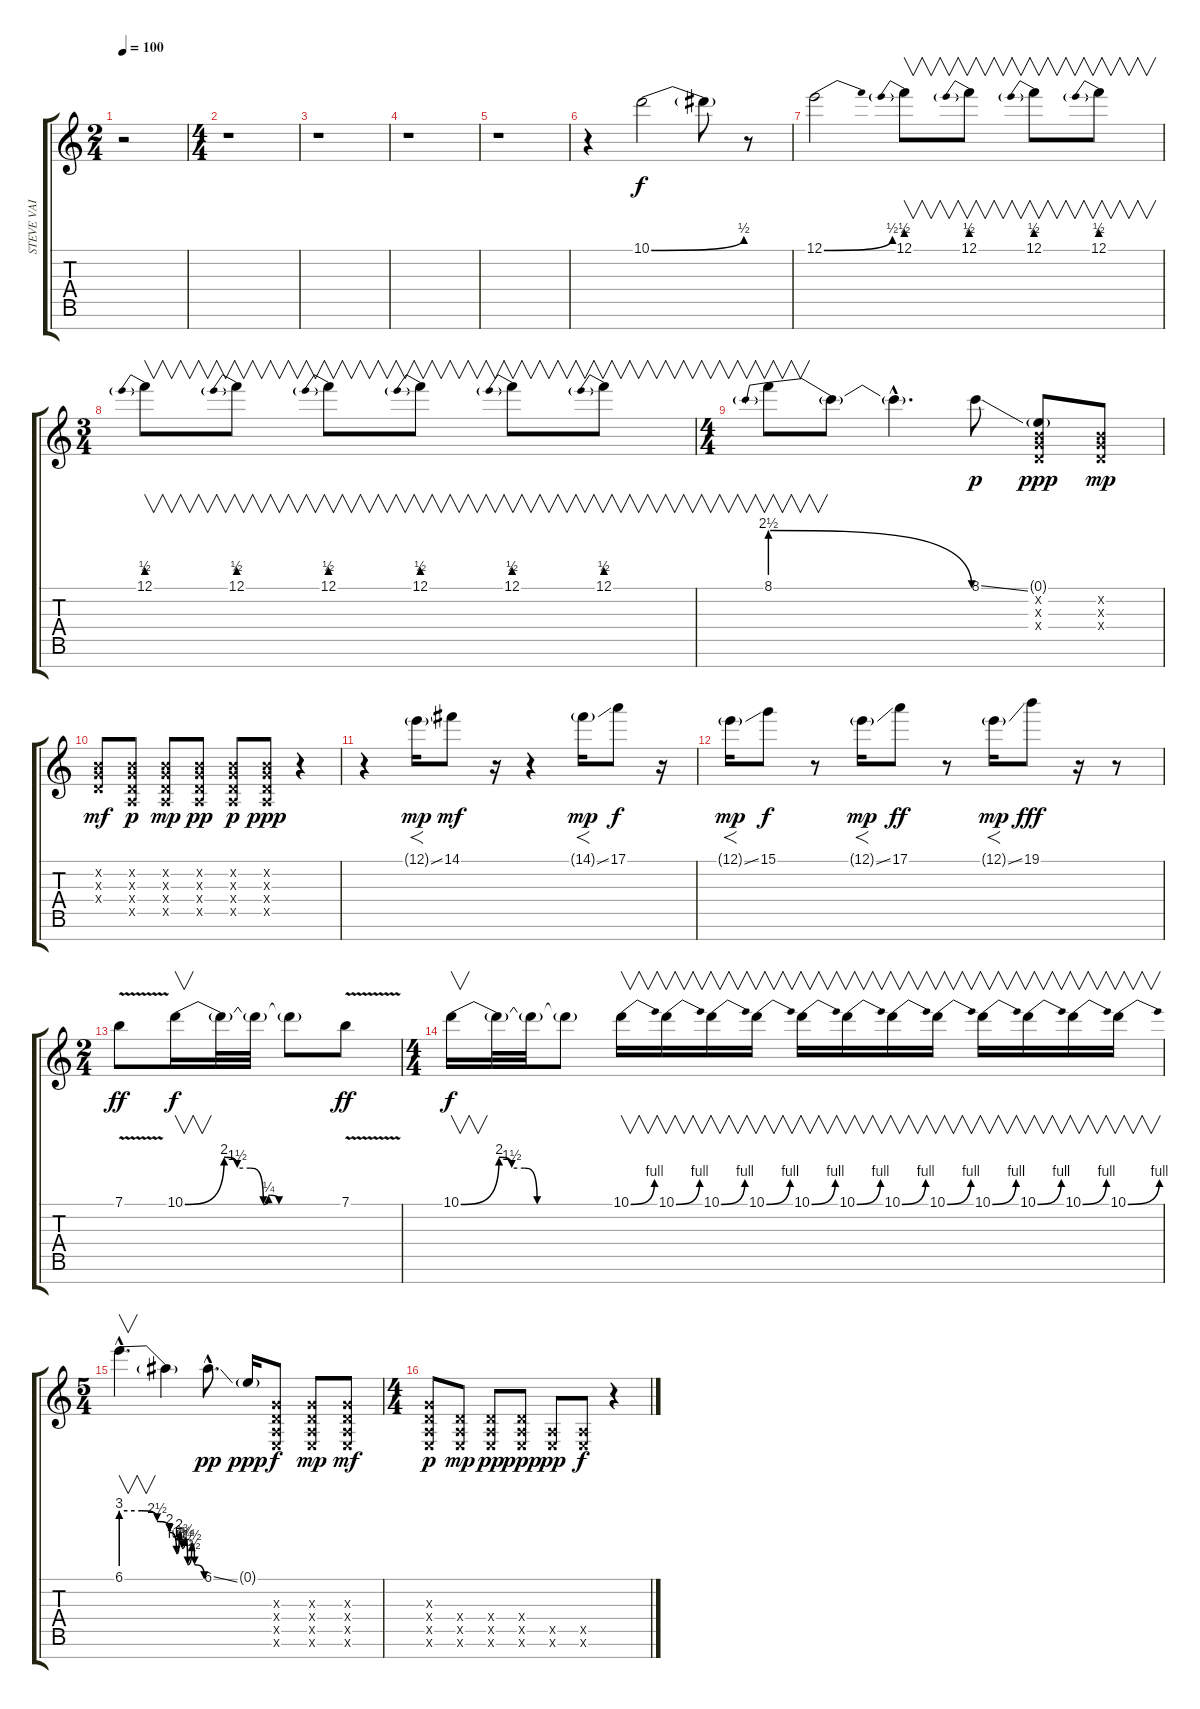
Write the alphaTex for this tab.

\track ("STEVE VAI (PART)" "STEVE VAI ") {instrument overdrivenguitar}
\staff {score tabs}
\tuning (E4 B3 G3 D3 A2 E2 B1) {hide}
\ts (2 4)
\tempo 100
\clef g2
\ks c
r.2{dy f} |
\ts (4 4)
r.1 |
r.1 |
r.1 |
r.1 |
r.4 10.1{be (bend 0 0 60 2)}.2 10.1{t}.8 r.8 |
12.1{be (bend 0 0 60 2)}.2 12.1{be (prebend 0 2 60 2)}.8{v} 12.1{be (prebend 0 2 60 2)}.8{v} 12.1{be (prebend 0 2 60 2)}.8{v} 12.1{be (prebend 0 2 60 2)}.8{v} |
\ts (3 4)
12.1{be (prebend 0 2 60 2)}.8{v} 12.1{be (prebend 0 2 60 2)}.8{v} 12.1{be (prebend 0 2 60 2)}.8{v} 12.1{be (prebend 0 2 60 2)}.8{v} 12.1{be (prebend 0 2 60 2)}.8{v} 12.1{be (prebend 0 2 60 2)}.8{v} |
\ts (4 4)
8.1{be (prebendrelease 0 10 60 0)}.8{v} 8.1{t}.8 8.1{hac t}.4{d} 8.1{ss}.8{dy p} (0.1{g} 0.2{x} 0.3{x} 0.4{x}).8{dy ppp} (0.2{x} 0.3{x} 0.4{x}).8{dy mp} |
(0.2{x} 0.3{x} 0.4{x}).8{dy mf} (0.2{x} 0.3{x} 0.4{x} 0.5{x}).8{dy p} (0.2{x} 0.3{x} 0.4{x} 0.5{x}).8{dy mp} (0.2{x} 0.3{x} 0.4{x} 0.5{x}).8{dy pp} (0.2{x} 0.3{x} 0.4{x} 0.5{x}).8{dy p} (0.2{x} 0.3{x} 0.4{x} 0.5{x}).8{dy ppp} r.4 |
r.4 12.1{ss g}.16{f dy mp} 14.1.8{dy mf} r.16 r.4 14.1{ss g}.16{f dy mp} 17.1.8{dy f} r.16 |
12.1{ss g}.16{f dy mp} 15.1.8{dy f} r.8 12.1{ss g}.16{f dy mp} 17.1.8{dy ff} r.8 12.1{ss g}.16{f dy mp} 19.1.8{dy fff} r.16 r.8 |
\ts (2 4)
7.1{v}.8{dy ff} 10.1{be (custom 0 0 15 8 20 6 25 6 30 0 32 1 36 0 45 0 60 0)}.16{v dy f} 10.1{t}.32 10.1{t}.32 10.1{t}.8 7.1{v}.8{dy ff} |
\ts (4 4)
10.1{be (custom 0 0 15 8 20 6 25 6 30 0 60 0)}.16{v dy f} 10.1{t}.32 10.1{t}.32 10.1{t}.8 10.1{be (bend 0 0 60 4)}.16{v} 10.1{be (bend 0 0 60 4)}.16{v} 10.1{be (bend 0 0 60 4)}.16{v} 10.1{be (bend 0 0 60 4)}.16{v} 10.1{be (bend 0 0 60 4)}.16{v} 10.1{be (bend 0 0 60 4)}.16{v} 10.1{be (bend 0 0 60 4)}.16{v} 10.1{be (bend 0 0 60 4)}.16{v} 10.1{be (bend 0 0 60 4)}.16{v} 10.1{be (bend 0 0 60 4)}.16{v} 10.1{be (bend 0 0 60 4)}.16{v} 10.1{be (bend 0 0 60 4)}.16{v} |
\ts (5 4)
6.1{be (custom 0 12 15 12 26 10 35 8 40 4 42 8 44 5 46 7 48 2 51 6 53 2 60 0) hac}.4{v d} 6.1{t}.4 6.1{ss hac}.8{d dy pp} 0.1{g}.16{dy ppp} (0.3{x} 0.4{x} 0.5{x} 0.6{x}).8{dy f} (0.3{x} 0.4{x} 0.5{x} 0.6{x}).8{dy mp} (0.3{x} 0.4{x} 0.5{x} 0.6{x}).8{dy mf} |
\ts (4 4)
(0.3{x} 0.4{x} 0.5{x} 0.6{x}).8{dy p} (0.4{x} 0.5{x} 0.6{x}).8{dy mp} (0.4{x} 0.5{x} 0.6{x}).8{dy pp} (0.4{x} 0.5{x} 0.6{x}).8{dy ppp} (0.5{x} 0.6{x}).8{dy pp} (0.5{x} 0.6{x}).8{dy f volume 0} r.4{volume 16}
